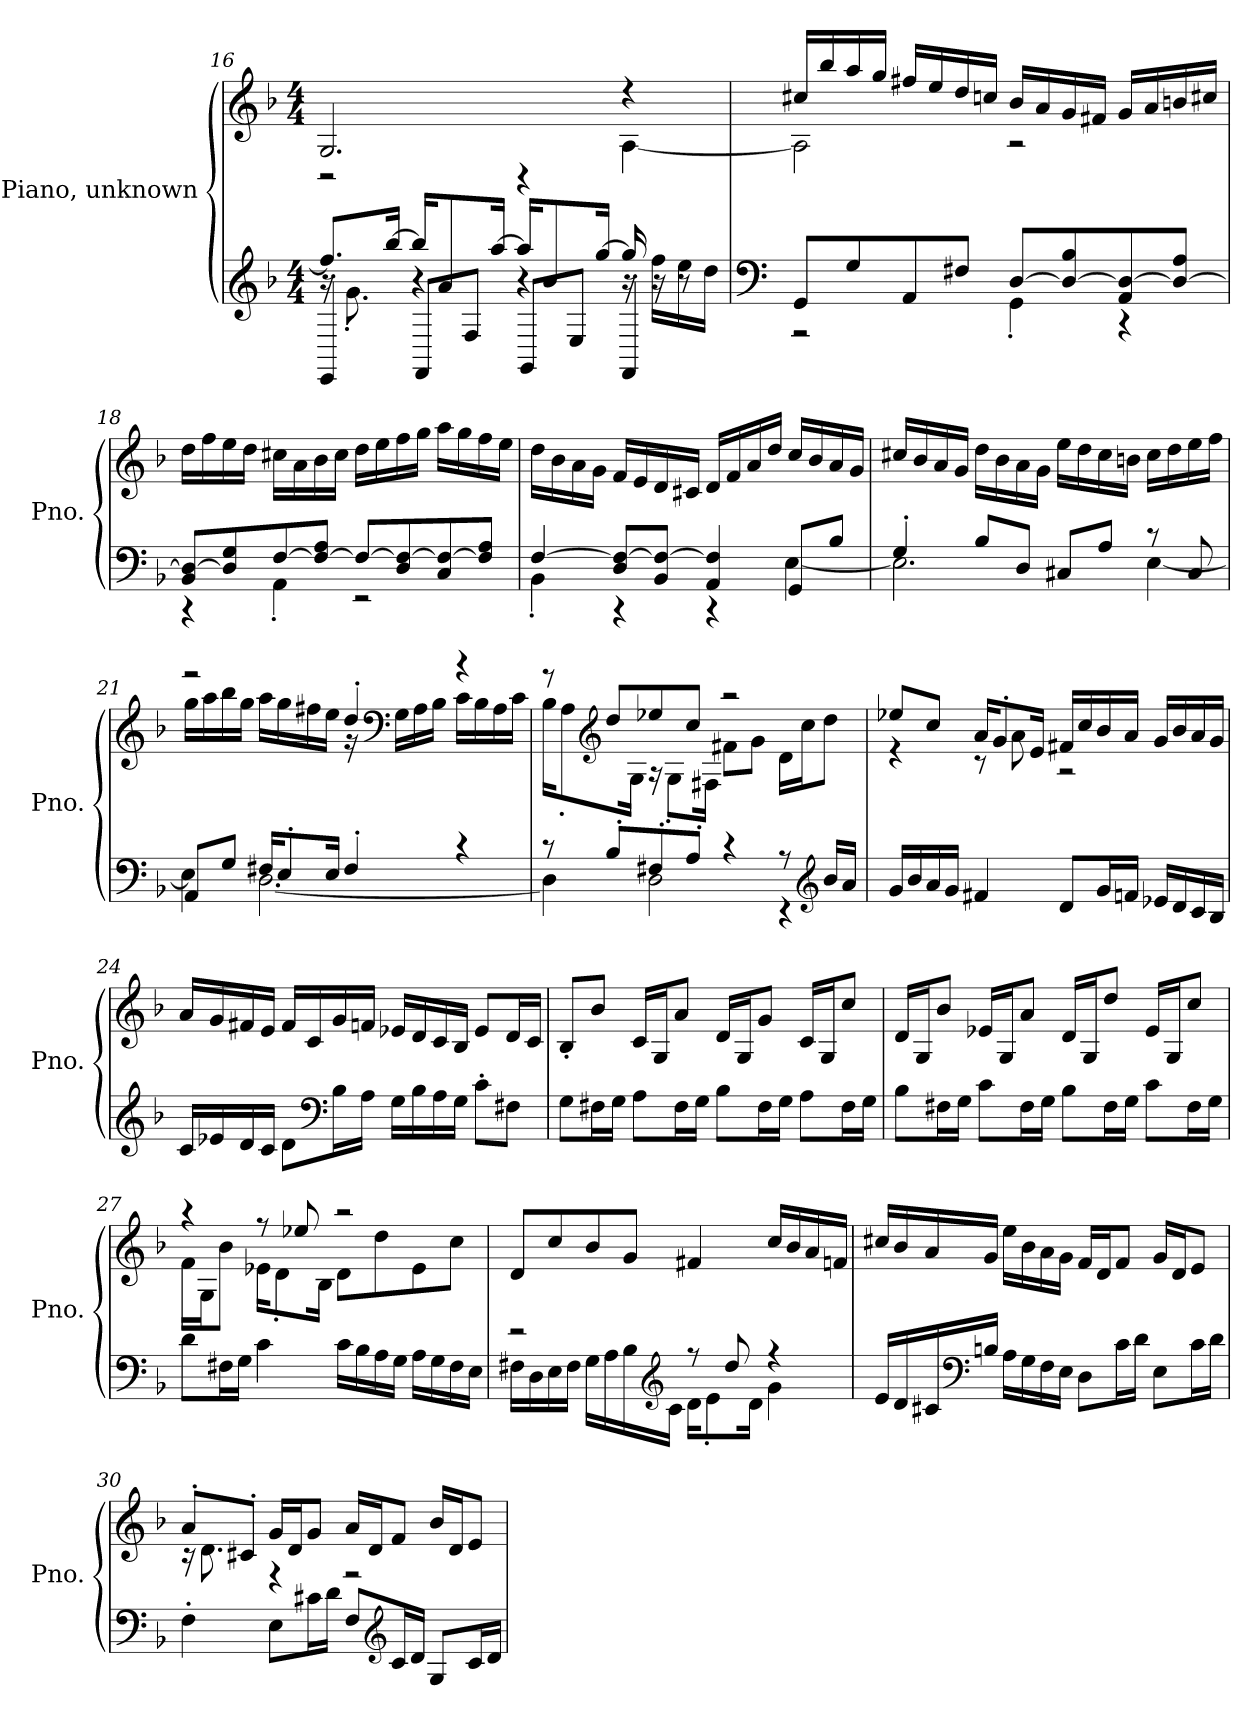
**kern	**kern
*part1	*part1
*staff2	*staff1
*I"Piano, unknown	*
*I'Pno.	*
*clefG2	*clefG2
*k[b-]	*k[b-]
*M4/4	*M4/4
=16	=16
*^	*^
*	*^	*	*
8.ff/L]	16r	4EE'/	2.G/	2r
.	8.g'\	.	.	.
[16bb-/Jk	.	.	.	.
16bb-/KL]	4r	8FF/L	.	.
8a/	.	.	.	.
.	.	8F/J	.	.
[16aa/Jk	.	.	.	.
16aa/KL]	4r	8GG/L	.	4r
8b-/	.	.	.	.
.	.	8E/J	.	.
[16gg/Jk	.	.	.	.
16gg/]	16r	4FF'/	4r	[4A\
16r	16ff\LL	.	.	.
8r	16ee\	.	.	.
.	16dd\JJ	.	.	.
*v	*v	*v	*	*
!!LO:LB:g=z	!!
=17	=17	=17
*clefF4	*	*
*^	*	*
8GG/L	2r	16cc#X/LL	2A\]
.	.	16bb-/	.
8G/	.	16aa/	.
.	.	16gg/JJ	.
8AA/	.	16ff#X/LL	.
.	.	16ee/	.
8F#X/J	.	16dd/	.
.	.	16ccn/JJ	.
[8D/L	4GG'\	16b-/LL	2r
.	.	16a/	.
8D/_ 8B-/	.	16g/	.
.	.	16f#X/JJ	.
8AA/ 8D/_	4r	16g/LL	.
.	.	16a/	.
8D/_ 8A/J	.	16bn/	.
.	.	16cc#X/JJ	.
*	*	*v	*v
=18	=18	=18
8BB-/ 8D/_L	4r	16dd\LL
.	.	16ff\
8D/] 8G/	.	16ee\
.	.	16dd\JJ
[8F/	4AA'\	16cc#X\LL
.	.	16a\
8F/_ 8A/J	.	16b-\
.	.	16cc#\JJ
8F/L_	2r	16dd\LL
.	.	16ee\
8D/ 8F/_	.	16ff\
.	.	16gg\JJ
8C/ 8F/_	.	16aa\LL
.	.	16gg\
8F/] 8A/J	.	16ff\
.	.	16ee\JJ
!!LO:LB:g=z
=19	=19	=19
[4F/	4BB-'\	16dd\LL
.	.	16b-\
.	.	16a\
.	.	16g\JJ
8D/ 8F/_L	4r	16f/LL
.	.	16e/
8BB-/ 8F/_J	.	16d/
.	.	16c#X/JJ
4AA/ 4F/]	4r	16d/LL
.	.	16f/
.	.	16a/
.	.	16dd/JJ
8GG/L	[4E\	16cc/LL
.	.	16b-/
8B-/J	.	16a/
.	.	16g/JJ
=20	=20	=20
4G'/	2.E\]	16cc#X/LL
.	.	16b-/
.	.	16a/
.	.	16g/JJ
8B-/L	.	16dd\LL
.	.	16b-\
8D/J	.	16a\
.	.	16g\JJ
8C#X/L	.	16ee\LL
.	.	16dd\
8A/J	.	16cc#\
.	.	16bn\JJ
8r	[4E\	16cc#\LL
.	.	16dd\
8C#/	.	16ee\
.	.	16ff\JJ
!!LO:LB:g=z
=21	=21	=21
*	*	*^
8AA/L	4E\]	2r	16gg\LL
.	.	.	16aa\
8G/J	.	.	16bb-\
.	.	.	16gg\JJ
16F#X/KL	[2.D\	.	16aa\LL
8E'/	.	.	16gg\
.	.	.	16ff#X\
16E/Jk	.	.	16ee\JJ
4F#'/	.	4dd'/	16r
*	*	*clefF4	*
.	.	.	16G\LL
.	.	.	16A\
.	.	.	16B-\JJ
4r	.	4r	16c\LL
.	.	.	16B-\
.	.	.	16A\
.	.	.	16c\JJ
=22	=22	=22	=22
8r	4D\]	8r	16B-\KL
.	.	.	8A'\
*	*	*clefG2	*
8B-'/L	.	8dd/L	.
.	.	.	16G\Jk
8F#X'/	2D\	8ee-X/	16r
.	.	.	8G'\L
8A'/J	.	8cc/J	.
.	.	.	16F#X\Jk
4r	.	2r	8f#X\L
.	.	.	8g\J
8r	4r	.	16d\LL
.	.	.	16cc\J
*clefG2	*	*	*
16b-/LL	.	.	8dd\J
16a/JJ	.	.	.
*v	*v	*	*
!!LO:LB:g=z	!!
=23	=23	=23
16g/LL	8ee-X/L	4r
16b-/	.	.
16a/	8cc/J	.
16g/JJ	.	.
4f#X/	16a/KL	8r
.	8g'/	.
.	.	8a\
.	16e/Jk	.
8d/L	16f#X/LL	2r
.	16cc/	.
16g/L	16b-/	.
16fn/JJ	16a/JJ	.
16e-X/LL	16g/LL	.
16d/	16b-/	.
16c/	16a/	.
16B-/JJ	16g/JJ	.
*	*v	*v
=24	=24
16c/LL	16a/LL
16e-X/	16g/
16d/	16f#X/
16c/JJ	16e/JJ
8d\L	16f#/LL
.	16c/
*clefF4	*
16B-\L	16g/
16A\JJ	16fn/JJ
16G\LL	16e-X/LL
16B-\	16d/
16A\	16c/
16G\JJ	16B-/JJ
8c'\L	8e-/L
8F#X\J	16d/L
.	16c/JJ
!!LO:LB:g=z
=25	=25
8G\L	8B-'/L
16F#X\L	8b-/J
16G\JJ	.
8A\L	16c/LL
.	16G/J
16F#\L	8a/J
16G\JJ	.
8B-\L	16d/LL
.	16G/J
16F#\L	8g/J
16G\JJ	.
8A\L	16c/LL
.	16G/J
16F#\L	8cc/J
16G\JJ	.
=26	=26
8B-\L	16d/LL
.	16G/J
16F#X\L	8b-/J
16G\JJ	.
8c\L	16e-X/LL
.	16G/J
16F#\L	8a/J
16G\JJ	.
8B-\L	16d/LL
.	16G/J
16F#\L	8dd/J
16G\JJ	.
8c\L	16e-/LL
.	16G/J
16F#\L	8cc/J
16G\JJ	.
!!LO:PB:g=z
=27	=27
*	*^
8d\L	4r	16f\LL
.	.	16G\J
16F#X\L	.	8b-\J
16G\JJ	.	.
4c\	8r	16e-X\KL
.	.	8d'\
.	8ee-X/	.
.	.	16B-\Jk
16c\LL	2r	8d\L
16B-\	.	.
16A\	.	8dd\
16G\JJ	.	.
16A\LL	.	8e-\
16G\	.	.
16F#\	.	8cc\J
16E\JJ	.	.
*	*v	*v
=28	=28
*^	*
2r	16F#X\LL	8d/L
.	16D\	.
.	16E\	8cc/
.	16F#\JJ	.
.	16G\LL	8b-/
.	16A\	.
.	16B-\	8g/J
*clefG2	*	*
.	16c\JJ	.
8r	16d\KL	4f#X/
.	8e'\	.
8dd/	.	.
.	16d\Jk	.
4r	4g\	16cc/LL
.	.	16b-/
.	.	16a/
.	.	16fn/JJ
*v	*v	*
!!LO:LB:g=z
=29	=29
16e/LL	16cc#X/LL
16d/	16b-/
16c#X/	16a/
*clefF4	*
16Bn/JJ	16g/JJ
16A\LL	16ee\LL
16G\	16b-\
16F\	16a\
16E\JJ	16g\JJ
8D\L	16f/LL
.	16d/J
16c#\L	8f/J
16d\JJ	.
8E\L	16g/LL
.	16d/J
16c#\L	8e/J
16d\JJ	.
=30	=30
*	*^
4F'\	8a'/L	16r
.	.	8.d\
.	8c#X'/J	.
8E\L	16g/LL	4r
.	16d/J	.
16c#X\L	8g/J	.
16d\JJ	.	.
8F/L	16a/LL	2r
.	16d/J	.
*clefG2	*	*
16c#/L	8f/J	.
16d/JJ	.	.
8G/L	16b-/LL	.
.	16d/J	.
16c#/L	8e/J	.
16d/JJ	.	.
*	*v	*v
=	=
*-	*-
